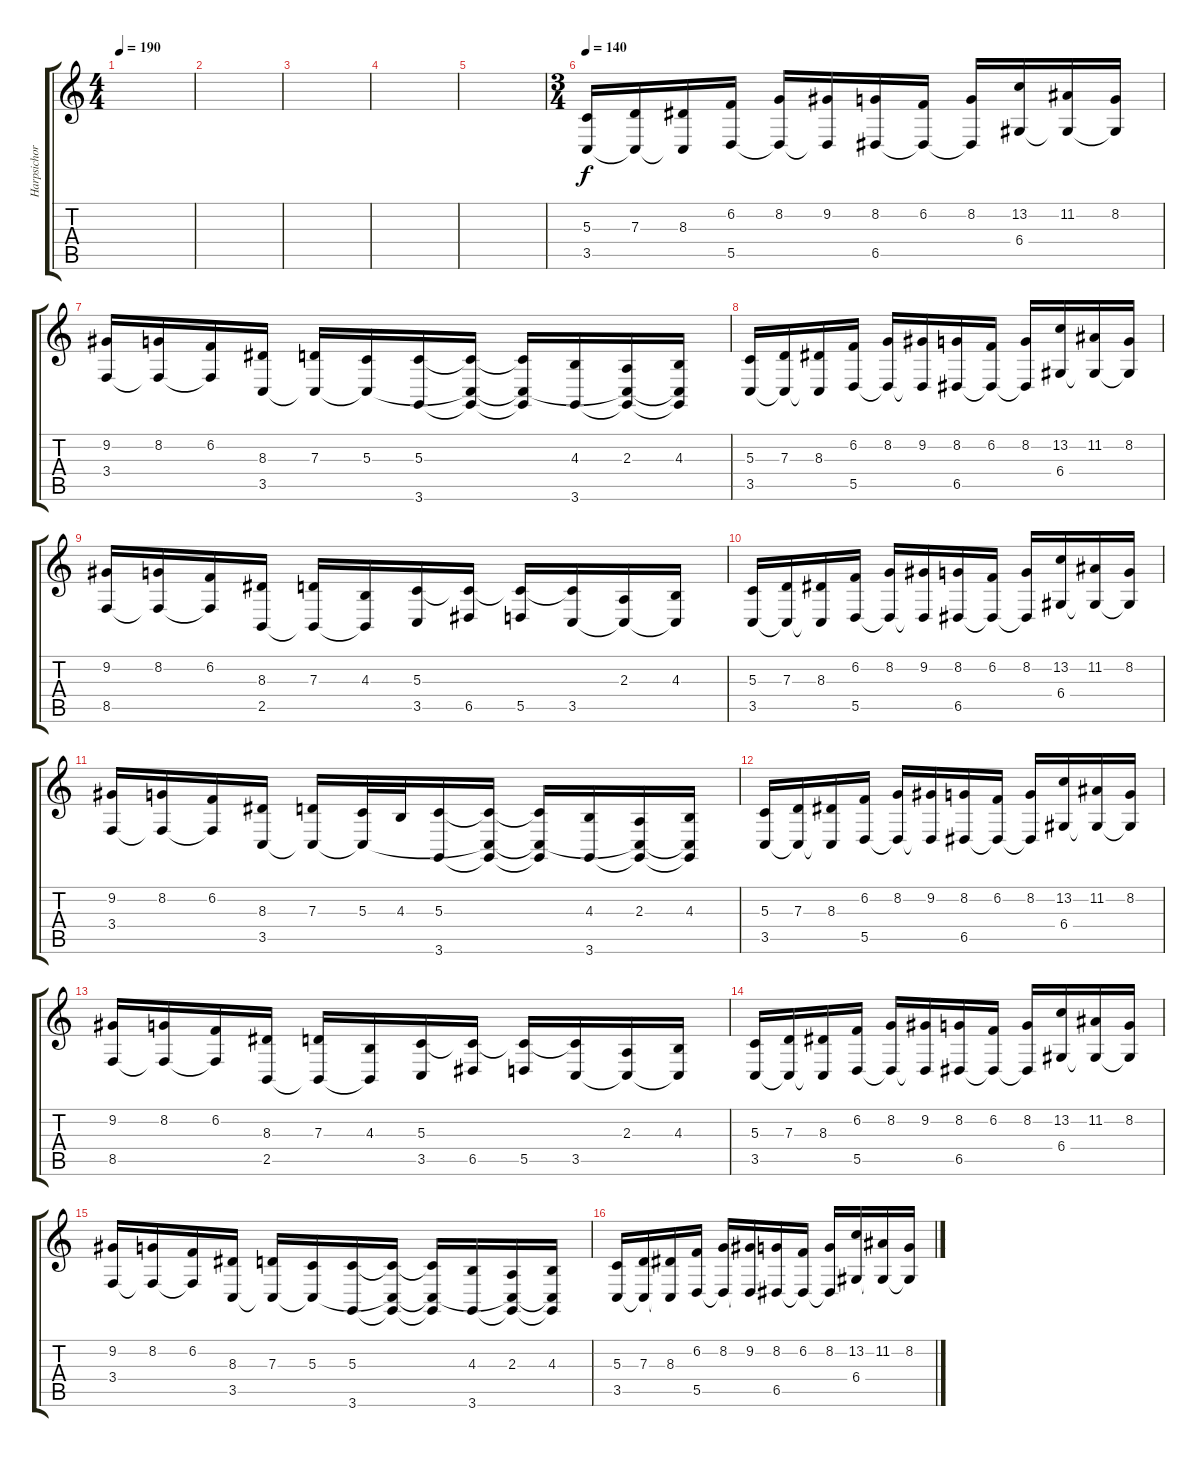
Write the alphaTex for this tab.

\track ("Harpsichord" "Harpsichor") {instrument harpsichord}
\staff {score tabs}
\tuning (E4 B3 G3 D3 A2 E2) {hide}
\ts (4 4)
\tempo 190
\clef g2
\ks c
|
|
|
|
|
\ts (3 4)
\tempo 140
(5.3 3.5).16 (7.3 3.5{t}).16 (8.3 3.5{t}).16 (6.2 5.5).16 (8.2 5.5{t}).16 (9.2 5.5{t}).16 (8.2 6.5).16 (6.2 6.5{t}).16 (8.2 6.5{t}).16 (13.2 6.4).16 (11.2 6.4{t}).16 (8.2 6.4{t}).16 |
(9.2 3.4).16 (8.2 3.4{t}).16 (6.2 3.4{t}).16 (8.3 3.5).16 (7.3 3.5{t}).16 (5.3 3.5{t}).16 (5.3 3.6).16 (5.3{t} 3.5{t} 3.6{t}).16 (5.3{t} 3.5{t} 3.6{t}).16 (4.3 3.6).16 (2.3 3.5{t} 3.6{t}).16 (4.3 3.5{t} 3.6{t}).16 |
(5.3 3.5).16 (7.3 3.5{t}).16 (8.3 3.5{t}).16 (6.2 5.5).16 (8.2 5.5{t}).16 (9.2 5.5{t}).16 (8.2 6.5).16 (6.2 6.5{t}).16 (8.2 6.5{t}).16 (13.2 6.4).16 (11.2 6.4{t}).16 (8.2 6.4{t}).16 |
(9.2 8.5).16 (8.2 8.5{t}).16 (6.2 8.5{t}).16 (8.3 2.5).16 (7.3 2.5{t}).16 (4.3 2.5{t}).16 (5.3 3.5).16 (5.3{t} 6.5).16 (5.3{t} 5.5).16 (5.3{t} 3.5).16 (2.3 3.5{t}).16 (4.3 3.5{t}).16 |
(5.3 3.5).16 (7.3 3.5{t}).16 (8.3 3.5{t}).16 (6.2 5.5).16 (8.2 5.5{t}).16 (9.2 5.5{t}).16 (8.2 6.5).16 (6.2 6.5{t}).16 (8.2 6.5{t}).16 (13.2 6.4).16 (11.2 6.4{t}).16 (8.2 6.4{t}).16 |
(9.2 3.4).16 (8.2 3.4{t}).16 (6.2 3.4{t}).16 (8.3 3.5).16 (7.3 3.5{t}).16 (5.3 3.5{t}).32 4.3.32 (5.3 3.6).16 (5.3{t} 3.5{t} 3.6{t}).16 (5.3{t} 3.5{t} 3.6{t}).16 (4.3 3.6).16 (2.3 3.5{t} 3.6{t}).16 (4.3 3.5{t} 3.6{t}).16 |
(5.3 3.5).16 (7.3 3.5{t}).16 (8.3 3.5{t}).16 (6.2 5.5).16 (8.2 5.5{t}).16 (9.2 5.5{t}).16 (8.2 6.5).16 (6.2 6.5{t}).16 (8.2 6.5{t}).16 (13.2 6.4).16 (11.2 6.4{t}).16 (8.2 6.4{t}).16 |
(9.2 8.5).16 (8.2 8.5{t}).16 (6.2 8.5{t}).16 (8.3 2.5).16 (7.3 2.5{t}).16 (4.3 2.5{t}).16 (5.3 3.5).16 (5.3{t} 6.5).16 (5.3{t} 5.5).16 (5.3{t} 3.5).16 (2.3 3.5{t}).16 (4.3 3.5{t}).16 |
(5.3 3.5).16 (7.3 3.5{t}).16 (8.3 3.5{t}).16 (6.2 5.5).16 (8.2 5.5{t}).16 (9.2 5.5{t}).16 (8.2 6.5).16 (6.2 6.5{t}).16 (8.2 6.5{t}).16 (13.2 6.4).16 (11.2 6.4{t}).16 (8.2 6.4{t}).16 |
(9.2 3.4).16 (8.2 3.4{t}).16 (6.2 3.4{t}).16 (8.3 3.5).16 (7.3 3.5{t}).16 (5.3 3.5{t}).16 (5.3 3.6).16 (5.3{t} 3.5{t} 3.6{t}).16 (5.3{t} 3.5{t} 3.6{t}).16 (4.3 3.6).16 (2.3 3.5{t} 3.6{t}).16 (4.3 3.5{t} 3.6{t}).16 |
(5.3 3.5).16 (7.3 3.5{t}).16 (8.3 3.5{t}).16 (6.2 5.5).16 (8.2 5.5{t}).16 (9.2 5.5{t}).16 (8.2 6.5).16 (6.2 6.5{t}).16 (8.2 6.5{t}).16 (13.2 6.4).16 (11.2 6.4{t}).16 (8.2 6.4{t}).16
